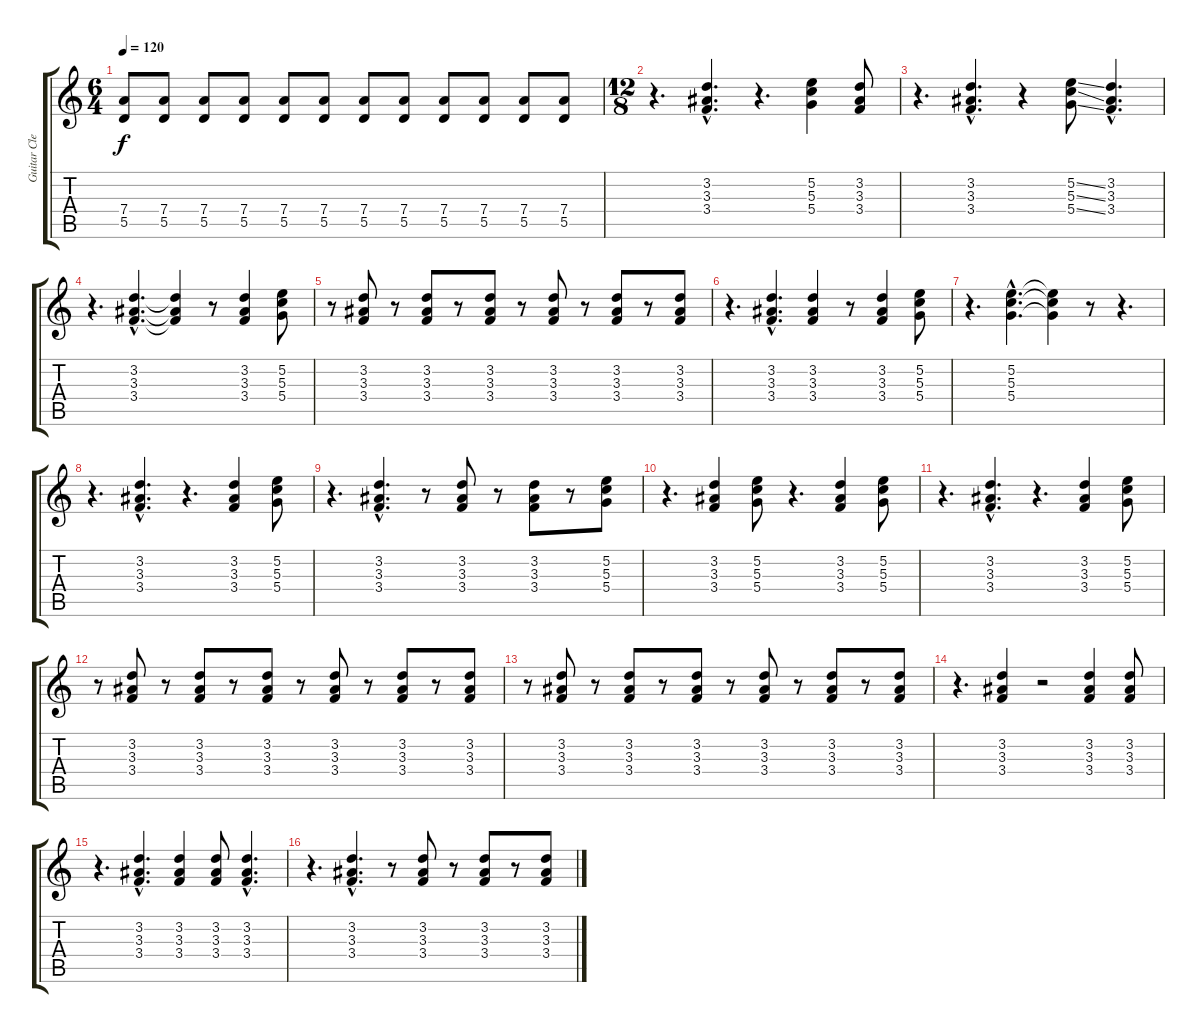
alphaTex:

\track ("Guitar Clean Solo" "Guitar Cle") {instrument electricguitarclean}
\staff {score tabs}
\tuning (E4 B3 G3 D3 A2 E2) {hide}
\ts (6 4)
\tempo 120
\clef g2
\ks c
(7.4 5.5).8{dy f} (7.4 5.5).8 (7.4 5.5).8 (7.4 5.5).8 (7.4 5.5).8 (7.4 5.5).8 (7.4 5.5).8 (7.4 5.5).8 (7.4 5.5).8 (7.4 5.5).8 (7.4 5.5).8 (7.4 5.5).8 |
\ts (12 8)
r.4{d} (3.2{hac} 3.3{hac} 3.4{hac}).4{d} r.4{d} (5.2 5.3 5.4).4 (3.2 3.3 3.4).8 |
r.4{d} (3.2{hac} 3.3{hac} 3.4{hac}).4{d} r.4 (5.2{ss} 5.3{ss} 5.4{ss}).8 (3.2{hac} 3.3{hac} 3.4{hac}).4{d} |
r.4{d} (3.2{hac} 3.3{hac} 3.4{hac}).4{d} (3.2{t} 3.3{t} 3.4{t}).4 r.8 (3.2 3.3 3.4).4 (5.2 5.3 5.4).8 |
r.8 (3.2 3.3 3.4).8 r.8 (3.2 3.3 3.4).8 r.8 (3.2 3.3 3.4).8 r.8 (3.2 3.3 3.4).8 r.8 (3.2 3.3 3.4).8 r.8 (3.2 3.3 3.4).8 |
r.4{d} (3.2{hac} 3.3{hac} 3.4{hac}).4{d} (3.2 3.3 3.4).4 r.8 (3.2 3.3 3.4).4 (5.2 5.3 5.4).8 |
r.4{d} (5.2{hac} 5.3{hac} 5.4{hac}).4{d} (5.2{t} 5.3{t} 5.4{t}).4 r.8 r.4{d} |
r.4{d} (3.2{hac} 3.3{hac} 3.4{hac}).4{d} r.4{d} (3.2 3.3 3.4).4 (5.2 5.3 5.4).8 |
r.4{d} (3.2{hac} 3.3{hac} 3.4{hac}).4{d} r.8 (3.2 3.3 3.4).8 r.8 (3.2 3.3 3.4).8 r.8 (5.2 5.3 5.4).8 |
r.4{d} (3.2 3.3 3.4).4 (5.2 5.3 5.4).8 r.4{d} (3.2 3.3 3.4).4 (5.2 5.3 5.4).8 |
r.4{d} (3.2{hac} 3.3{hac} 3.4{hac}).4{d} r.4{d} (3.2 3.3 3.4).4 (5.2 5.3 5.4).8 |
r.8 (3.2 3.3 3.4).8 r.8 (3.2 3.3 3.4).8 r.8 (3.2 3.3 3.4).8 r.8 (3.2 3.3 3.4).8 r.8 (3.2 3.3 3.4).8 r.8 (3.2 3.3 3.4).8 |
r.8 (3.2 3.3 3.4).8 r.8 (3.2 3.3 3.4).8 r.8 (3.2 3.3 3.4).8 r.8 (3.2 3.3 3.4).8 r.8 (3.2 3.3 3.4).8 r.8 (3.2 3.3 3.4).8 |
r.4{d} (3.2 3.3 3.4).4 r.2 (3.2 3.3 3.4).4 (3.2 3.3 3.4).8 |
r.4{d} (3.2{hac} 3.3{hac} 3.4{hac}).4{d} (3.2 3.3 3.4).4 (3.2 3.3 3.4).8 (3.2{hac} 3.3{hac} 3.4{hac}).4{d} |
r.4{d} (3.2{hac} 3.3{hac} 3.4{hac}).4{d} r.8 (3.2 3.3 3.4).8 r.8 (3.2 3.3 3.4).8 r.8 (3.2 3.3 3.4).8
